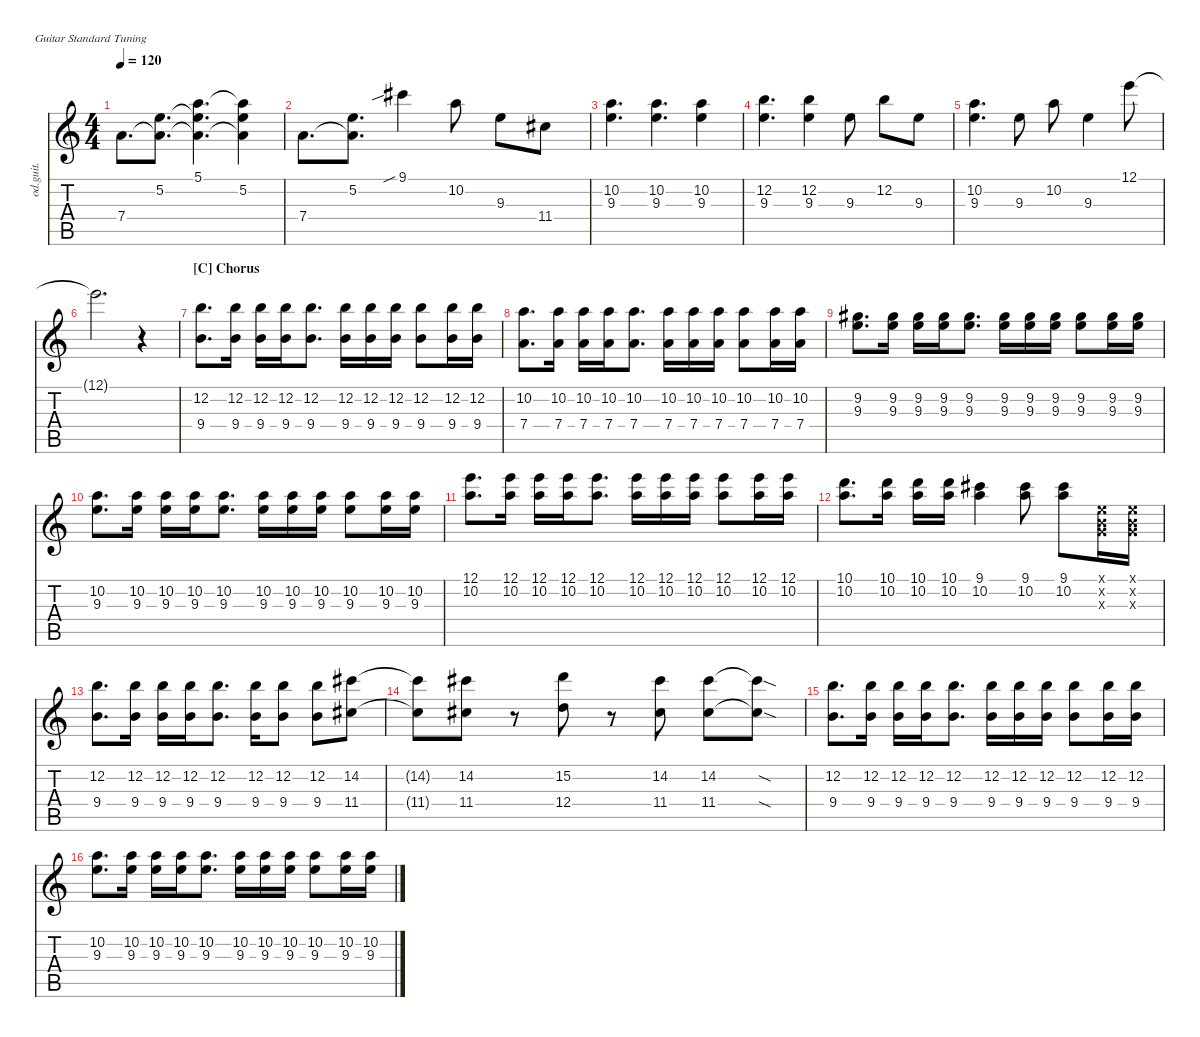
\defaultSystemsLayout 4
\hideDynamics
\bracketExtendMode nobrackets
\track ("Overdriven Guitar 1" "od.guit.") {instrument overdrivenguitar}
\staff {score tabs}
\tuning (E4 B3 G3 D3 A2 E2)
\ts (4 4)
\tempo 120
\clef g2
\ks c
7.4.8{d dy mf beam Down} (5.2 7.4{t}).8{d beam Down} (5.1 5.2{t} 7.4{t}).4{d beam Down} (5.2 7.4{t} 5.1{t}).4{beam Down} |
7.4.8{d beam Down} (5.2 7.4{t}).8{d beam Down} 9.1{sib acc #}.4{beam Down} 10.2.8{beam Down} 9.3.8{beam Down} 11.4{acc #}.8{beam Down} |
(10.2 9.3).4{d beam Down} (9.3 10.2).4{d beam Down} (10.2 9.3).4{beam Down} |
(12.2 9.3).4{d beam Down} (9.3 12.2).4{beam Down} 9.3.8{beam Down} 12.2.8{beam Down} 9.3.8{beam Down} |
(10.2 9.3).4{d beam Down} 9.3.8{beam Down} 10.2.8{beam Down} 9.3.4{beam Down} 12.1.8{beam Down} |
12.1{t}.2{d beam Down} r.4{beam Down} |
\section ("C" "Chorus")
(12.2 9.4).8{d beam Down} (9.4 12.2).16{beam Down} (9.4 12.2).16{beam Down} (9.4 12.2).16{beam Down} (9.4 12.2).8{d beam Down} (12.2 9.4).16{beam Down} (12.2 9.4).16{beam Down} (12.2 9.4).16{beam Down} (12.2 9.4).8{beam Down} (12.2 9.4).16{beam Down} (12.2 9.4).16{beam Down} |
(10.2 7.4).8{d beam Down} (10.2 7.4).16{beam Down} (10.2 7.4).16{beam Down} (10.2 7.4).16{beam Down} (10.2 7.4).8{d beam Down} (10.2 7.4).16{beam Down} (10.2 7.4).16{beam Down} (10.2 7.4).16{beam Down} (10.2 7.4).8{beam Down} (10.2 7.4).16{beam Down} (10.2 7.4).16{beam Down} |
(9.2{acc #} 9.3).8{d beam Down} (9.3 9.2{acc #}).16{beam Down} (9.2{acc #} 9.3).16{beam Down} (9.2{acc #} 9.3).16{beam Down} (9.3 9.2{acc #}).8{d beam Down} (9.2{acc #} 9.3).16{beam Down} (9.3 9.2{acc #}).16{beam Down} (9.2{acc #} 9.3).16{beam Down} (9.3 9.2{acc #}).8{beam Down} (9.2{acc #} 9.3).16{beam Down} (9.3 9.2{acc #}).16{beam Down} |
(10.2 9.3).8{d beam Down} (10.2 9.3).16{beam Down} (10.2 9.3).16{beam Down} (10.2 9.3).16{beam Down} (10.2 9.3).8{d beam Down} (10.2 9.3).16{beam Down} (10.2 9.3).16{beam Down} (10.2 9.3).16{beam Down} (10.2 9.3).8{beam Down} (10.2 9.3).16{beam Down} (10.2 9.3).16{beam Down} |
(12.1 10.2).8{d beam Down} (12.1 10.2).16{beam Down} (12.1 10.2).16{beam Down} (12.1 10.2).16{beam Down} (12.1 10.2).8{d beam Down} (12.1 10.2).16{beam Down} (12.1 10.2).16{beam Down} (12.1 10.2).16{beam Down} (12.1 10.2).8{beam Down} (12.1 10.2).16{beam Down} (12.1 10.2).16{beam Down} |
(10.1 10.2).8{d beam Down} (10.2 10.1).16{beam Down} (10.1 10.2).16{beam Down} (10.1 10.2).16{beam Down} (9.1{acc #} 10.2).4{beam Down} (10.2 9.1{acc #}).8{beam Down} (10.2 9.1{acc #}).8{beam Down} (0.2{x} 0.1{x} 0.3{x}).16{beam Down} (0.2{x} 0.1{x} 0.3{x}).16{beam Down} |
(12.2 9.4).8{d beam Down} (12.2 9.4).16{beam Down} (12.2 9.4).16{beam Down} (12.2 9.4).16{beam Down} (12.2 9.4).8{d beam Down} (12.2 9.4).16{beam Down} (12.2 9.4).8{beam Down} (12.2 9.4).8{beam Down} (14.2{acc #} 11.4{acc #}).8{beam Down} |
(14.2{t acc #} 11.4{t acc #}).8{beam Down} (11.4{acc #} 14.2{acc #}).8{beam Down} r.8{beam Down} (15.2 12.4).8{beam Down} r.8{beam Down} (11.4{acc #} 14.2{acc #}).8{beam Down} (11.4{acc #} 14.2{acc #}).8{beam Down} (11.4{sod t acc #} 14.2{sod t acc #}).8{beam Down} |
(12.2 9.4).8{d beam Down} (12.2 9.4).16{beam Down} (12.2 9.4).16{beam Down} (12.2 9.4).16{beam Down} (12.2 9.4).8{d beam Down} (12.2 9.4).16{beam Down} (12.2 9.4).16{beam Down} (12.2 9.4).16{beam Down} (12.2 9.4).8{beam Down} (12.2 9.4).16{beam Down} (12.2 9.4).16{beam Down} |
(10.2 9.3).8{d beam Down} (10.2 9.3).16{beam Down} (10.2 9.3).16{beam Down} (10.2 9.3).16{beam Down} (10.2 9.3).8{d beam Down} (10.2 9.3).16{beam Down} (10.2 9.3).16{beam Down} (10.2 9.3).16{beam Down} (10.2 9.3).8{beam Down} (10.2 9.3).16{beam Down} (10.2 9.3).16{beam Down}
